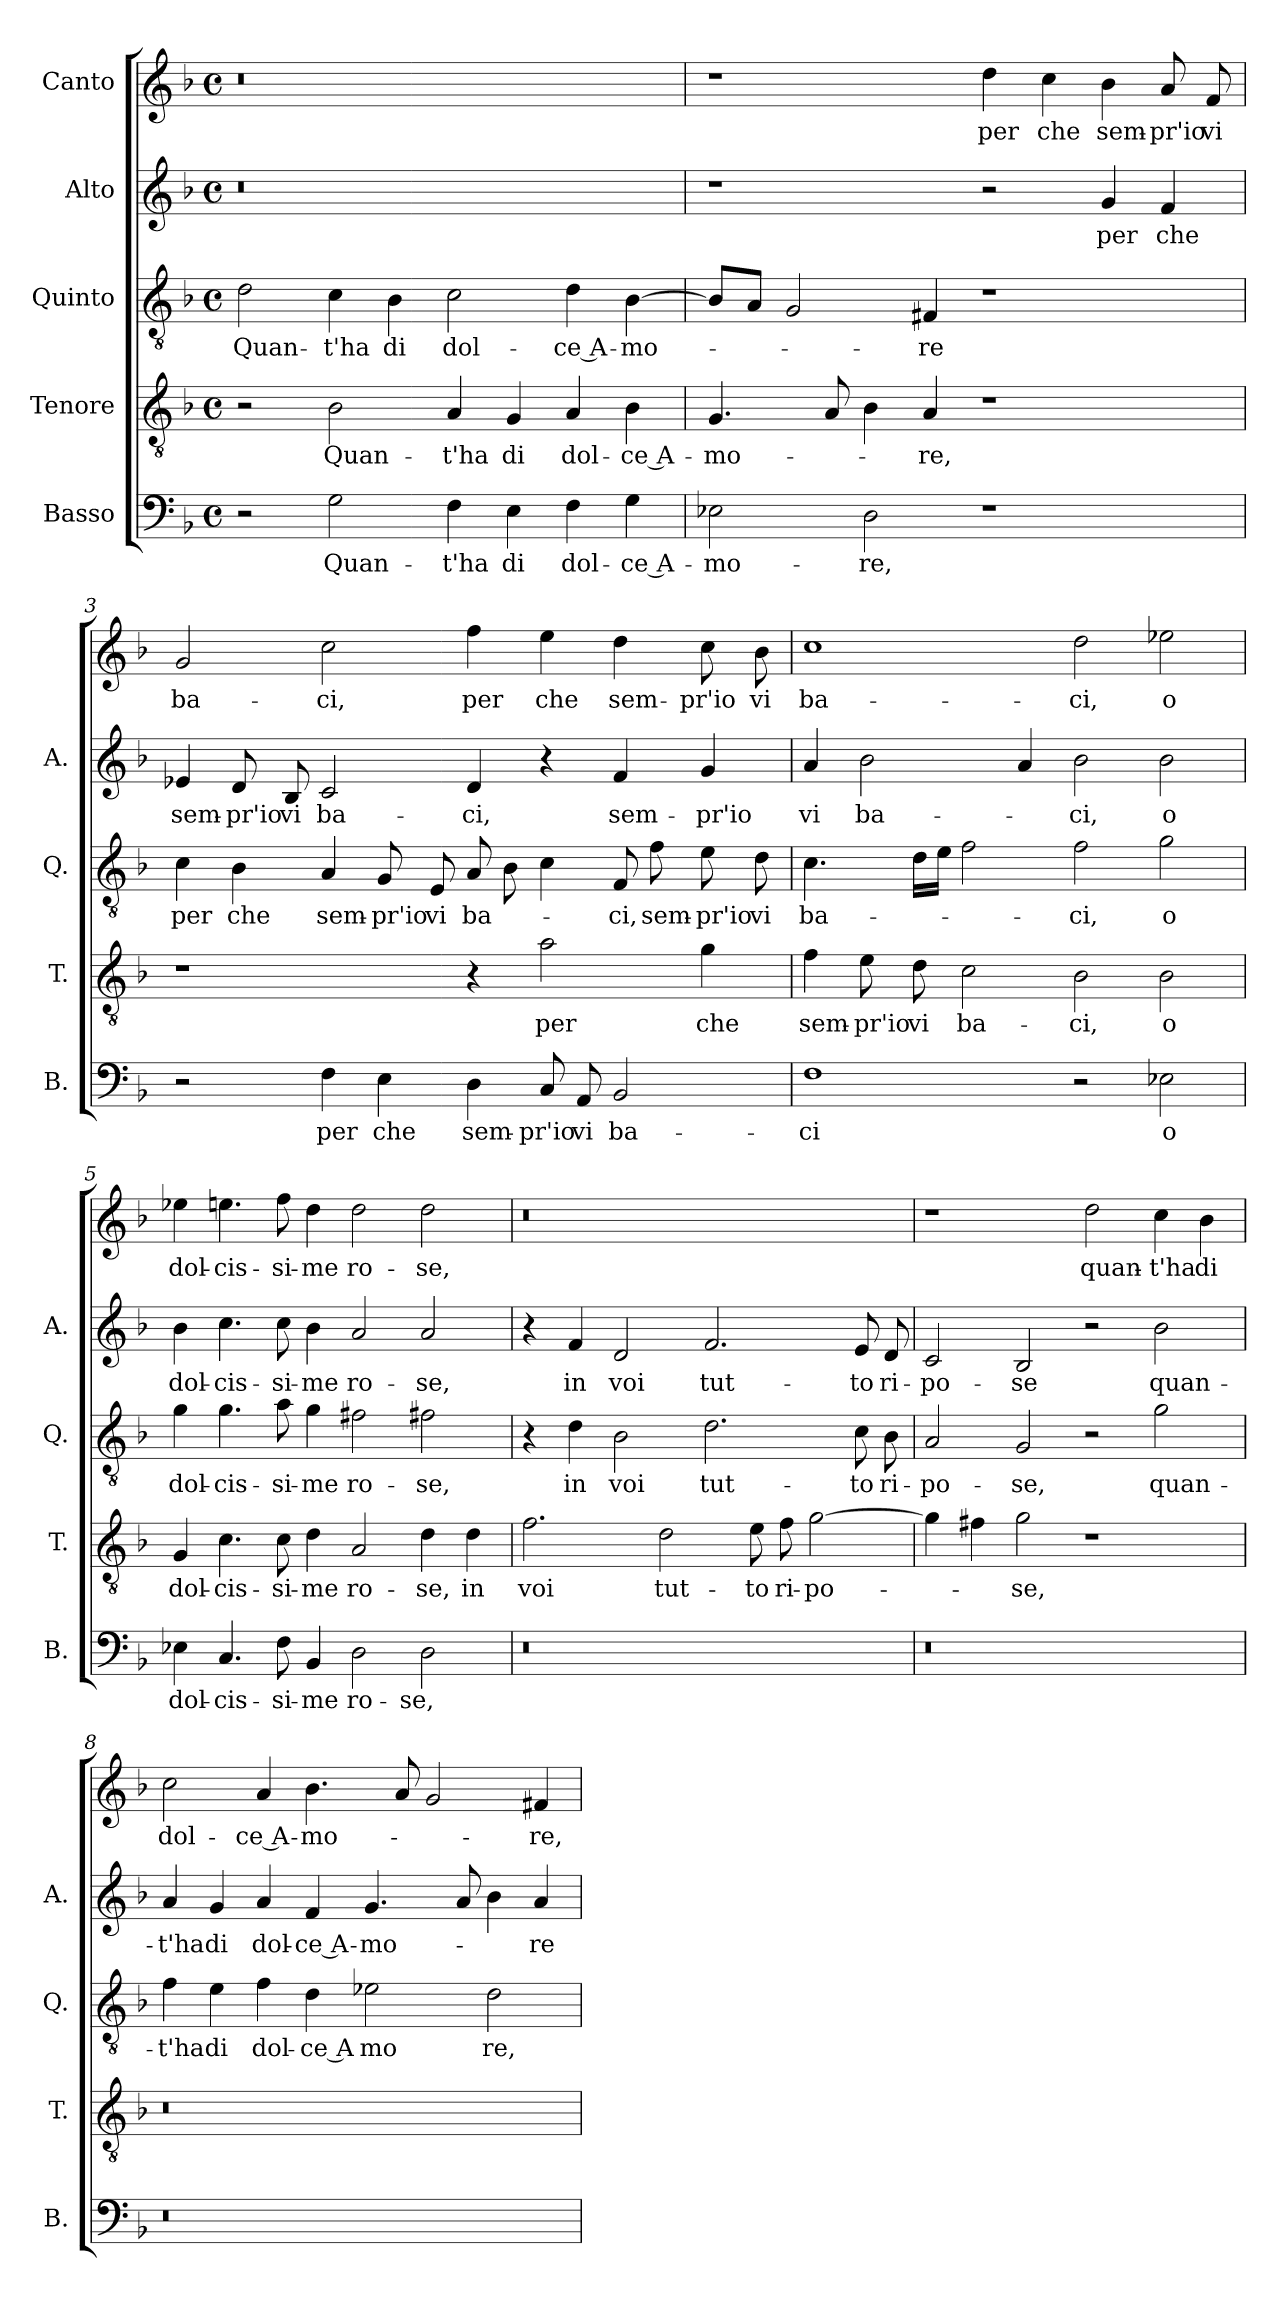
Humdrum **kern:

**kern	**text	**kern	**text	**kern	**text	**kern	**text	**kern	**text
*part5	*part5	*part4	*part4	*part3	*part3	*part2	*part2	*part1	*part1
*staff5	*staff5	*staff4	*staff4	*staff3	*staff3	*staff2	*staff2	*staff1	*staff1
*I"Basso	*	*I"Tenore	*	*I"Quinto	*	*I"Alto	*	*I"Canto	*
*I'B.	*	*I'T.	*	*I'Q.	*	*I'A.	*	*	*
*clefF4	*	*clefGv2	*	*clefGv2	*	*clefG2	*	*clefG2	*
*k[b-]	*	*k[b-]	*	*k[b-]	*	*k[b-]	*	*k[b-]	*
*F:	*	*F:	*	*F:	*	*F:	*	*F:	*
*M4/4	*	*M4/4	*	*M4/4	*	*M4/4	*	*M4/4	*
*met(c)	*	*met(c)	*	*met(c)	*	*met(c)	*	*met(c)	*
=1	=1	=1	=1	=1	=1	=1	=1	=1	=1
!	!	!	!	!	!	!LO:N:vis=0	!	!LO:N:vis=0	!
2r	.	2r	.	2d\	Quan-	1r	.	1r	.
2G\	Quan-	2B-\	Quan-	4c\	-t'ha	.	.	.	.
.	.	.	.	4B-\	di	.	.	.	.
4F\	-t'ha	4A/	-t'ha	2c\	dol-	1ryy	.	1ryy	.
4E\	di	4G/	di	.	.	.	.	.	.
4F\	dol-	4A/	dol-	4d\	-ce A-	.	.	.	.
4G\	-ce A-	4B-\	-ce A-	[4B-\	-mo-	.	.	.	.
=2	=2	=2	=2	=2	=2	=2	=2	=2	=2
2E-X\	-mo-	4.G/	-mo-	8B-/L]	.	1r	.	1r	.
.	.	.	.	8A/J	.	.	.	.	.
.	.	.	.	2G/	.	.	.	.	.
.	.	8A/	.	.	.	.	.	.	.
2D\	-re,	4B-\	.	.	.	.	.	.	.
.	.	4A/	-re,	4F#X/	-re	.	.	.	.
1r	.	1r	.	1r	.	2r	.	4dd\	per
.	.	.	.	.	.	.	.	4cc\	che
.	.	.	.	.	.	4g/	per	4b-\	sem-
.	.	.	.	.	.	4f/	che	8a/	-pr'io
.	.	.	.	.	.	.	.	8f/	vi
=3	=3	=3	=3	=3	=3	=3	=3	=3	=3
2r	.	1r	.	4c\	per	4e-X/	sem-	2g/	ba-
.	.	.	.	4B-\	che	8d/	-pr'io	.	.
.	.	.	.	.	.	8B-/	vi	.	.
4F\	per	.	.	4A/	sem-	2c/	ba-	2cc\	-ci,
4E\	che	.	.	8G/	-pr'io	.	.	.	.
.	.	.	.	8E/	vi	.	.	.	.
4D\	sem-	4r	.	8A/	ba-	4d/	-ci,	4ff\	per
.	.	.	.	8B-\	.	.	.	.	.
8C/	-pr'io	2a\	per	4c\	.	4r	.	4ee\	che
8AA/	vi	.	.	.	.	.	.	.	.
2BB-/	ba-	.	.	8F/	-ci,	4f/	sem-	4dd\	sem-
.	.	.	.	8f\	sem-	.	.	.	.
.	.	4g\	che	8e\	-pr'io	4g/	-pr'io	8cc\	-pr'io
.	.	.	.	8d\	vi	.	.	8b-\	vi
=4	=4	=4	=4	=4	=4	=4	=4	=4	=4
1F\	-ci	4f\	sem-	4.c\	ba-	4a/	vi	1cc\	ba-
.	.	8e\	-pr'io	.	.	2b-\	ba-	.	.
.	.	8d\	vi	16d\LL	.	.	.	.	.
.	.	.	.	16e\JJ	.	.	.	.	.
.	.	2c\	ba-	2f\	.	.	.	.	.
.	.	.	.	.	.	4a/	.	.	.
2r	.	2B-\	-ci,	2f\	-ci,	2b-\	-ci,	2dd\	-ci,
2E-X\	o	2B-\	o	2g\	o	2b-\	o	2ee-X\	o
=5	=5	=5	=5	=5	=5	=5	=5	=5	=5
4E-X\	dol-	4G/	dol-	4g\	dol-	4b-\	dol-	4ee-X\	dol-
4.C/	-cis-	4.c\	-cis-	4.g\	-cis-	4.cc\	-cis-	4.een\	-cis-
8F\	-si-	8c\	-si-	8a\	-si-	8cc\	-si-	8ff\	-si-
4BB-/	-me	4d\	-me	4g\	-me	4b-\	-me	4dd\	-me
2D\	ro-	2A/	ro-	2f#X\	ro-	2a/	ro-	2dd\	ro-
2D\	-se,	4d\	-se,	2f#X\	-se,	2a/	-se,	2dd\	-se,
.	.	4d\	in	.	.	.	.	.	.
=6	=6	=6	=6	=6	=6	=6	=6	=6	=6
!LO:N:vis=0	!	!	!	!	!	!	!	!LO:N:vis=0	!
1r	.	2.f\	voi	4r	.	4r	.	1r	.
.	.	.	.	4d\	in	4f/	in	.	.
.	.	.	.	2B-\	voi	2d/	voi	.	.
.	.	2d\	tut-	.	.	.	.	.	.
1ryy	.	.	.	2.d\	tut-	2.f/	tut-	1ryy	.
.	.	8e\	-to	.	.	.	.	.	.
.	.	8f\	ri-	.	.	.	.	.	.
.	.	[2g\	-po-	.	.	.	.	.	.
.	.	.	.	8c\	-to	8e/	-to	.	.
.	.	.	.	8B-\	ri-	8d/	ri-	.	.
=7	=7	=7	=7	=7	=7	=7	=7	=7	=7
!LO:N:vis=0	!	!	!	!	!	!	!	!	!
1r	.	4g\]	.	2A/	-po-	2c/	-po-	1r	.
.	.	4f#X\	.	.	.	.	.	.	.
.	.	2g\	-se,	2G/	-se,	2B-/	-se	.	.
1ryy	.	1r	.	2r	.	2r	.	2dd\	quan-
.	.	.	.	2g\	quan-	2b-\	quan-	4cc\	-t'ha
.	.	.	.	.	.	.	.	4b-\	di
=8	=8	=8	=8	=8	=8	=8	=8	=8	=8
!LO:N:vis=0	!	!LO:N:vis=0	!	!	!	!	!	!	!
1r	.	1r	.	4f\	-t'ha	4a/	-t'ha	2cc\	dol-
.	.	.	.	4e\	di	4g/	di	.	.
.	.	.	.	4f\	dol-	4a/	dol-	4a/	-ce A-
.	.	.	.	4d\	-ce A	4f/	-ce A-	4.b-\	-mo-
1ryy	.	1ryy	.	2e-X\	mo	4.g/	-mo-	.	.
.	.	.	.	.	.	.	.	8a/	.
.	.	.	.	.	.	.	.	2g/	.
.	.	.	.	.	.	8a/	.	.	.
.	.	.	.	2d\	re,	4b-\	.	.	.
.	.	.	.	.	.	4a/	-re	4f#X/	-re,
=	=	=	=	=	=	=	=	=	=
*-	*-	*-	*-	*-	*-	*-	*-	*-	*-
